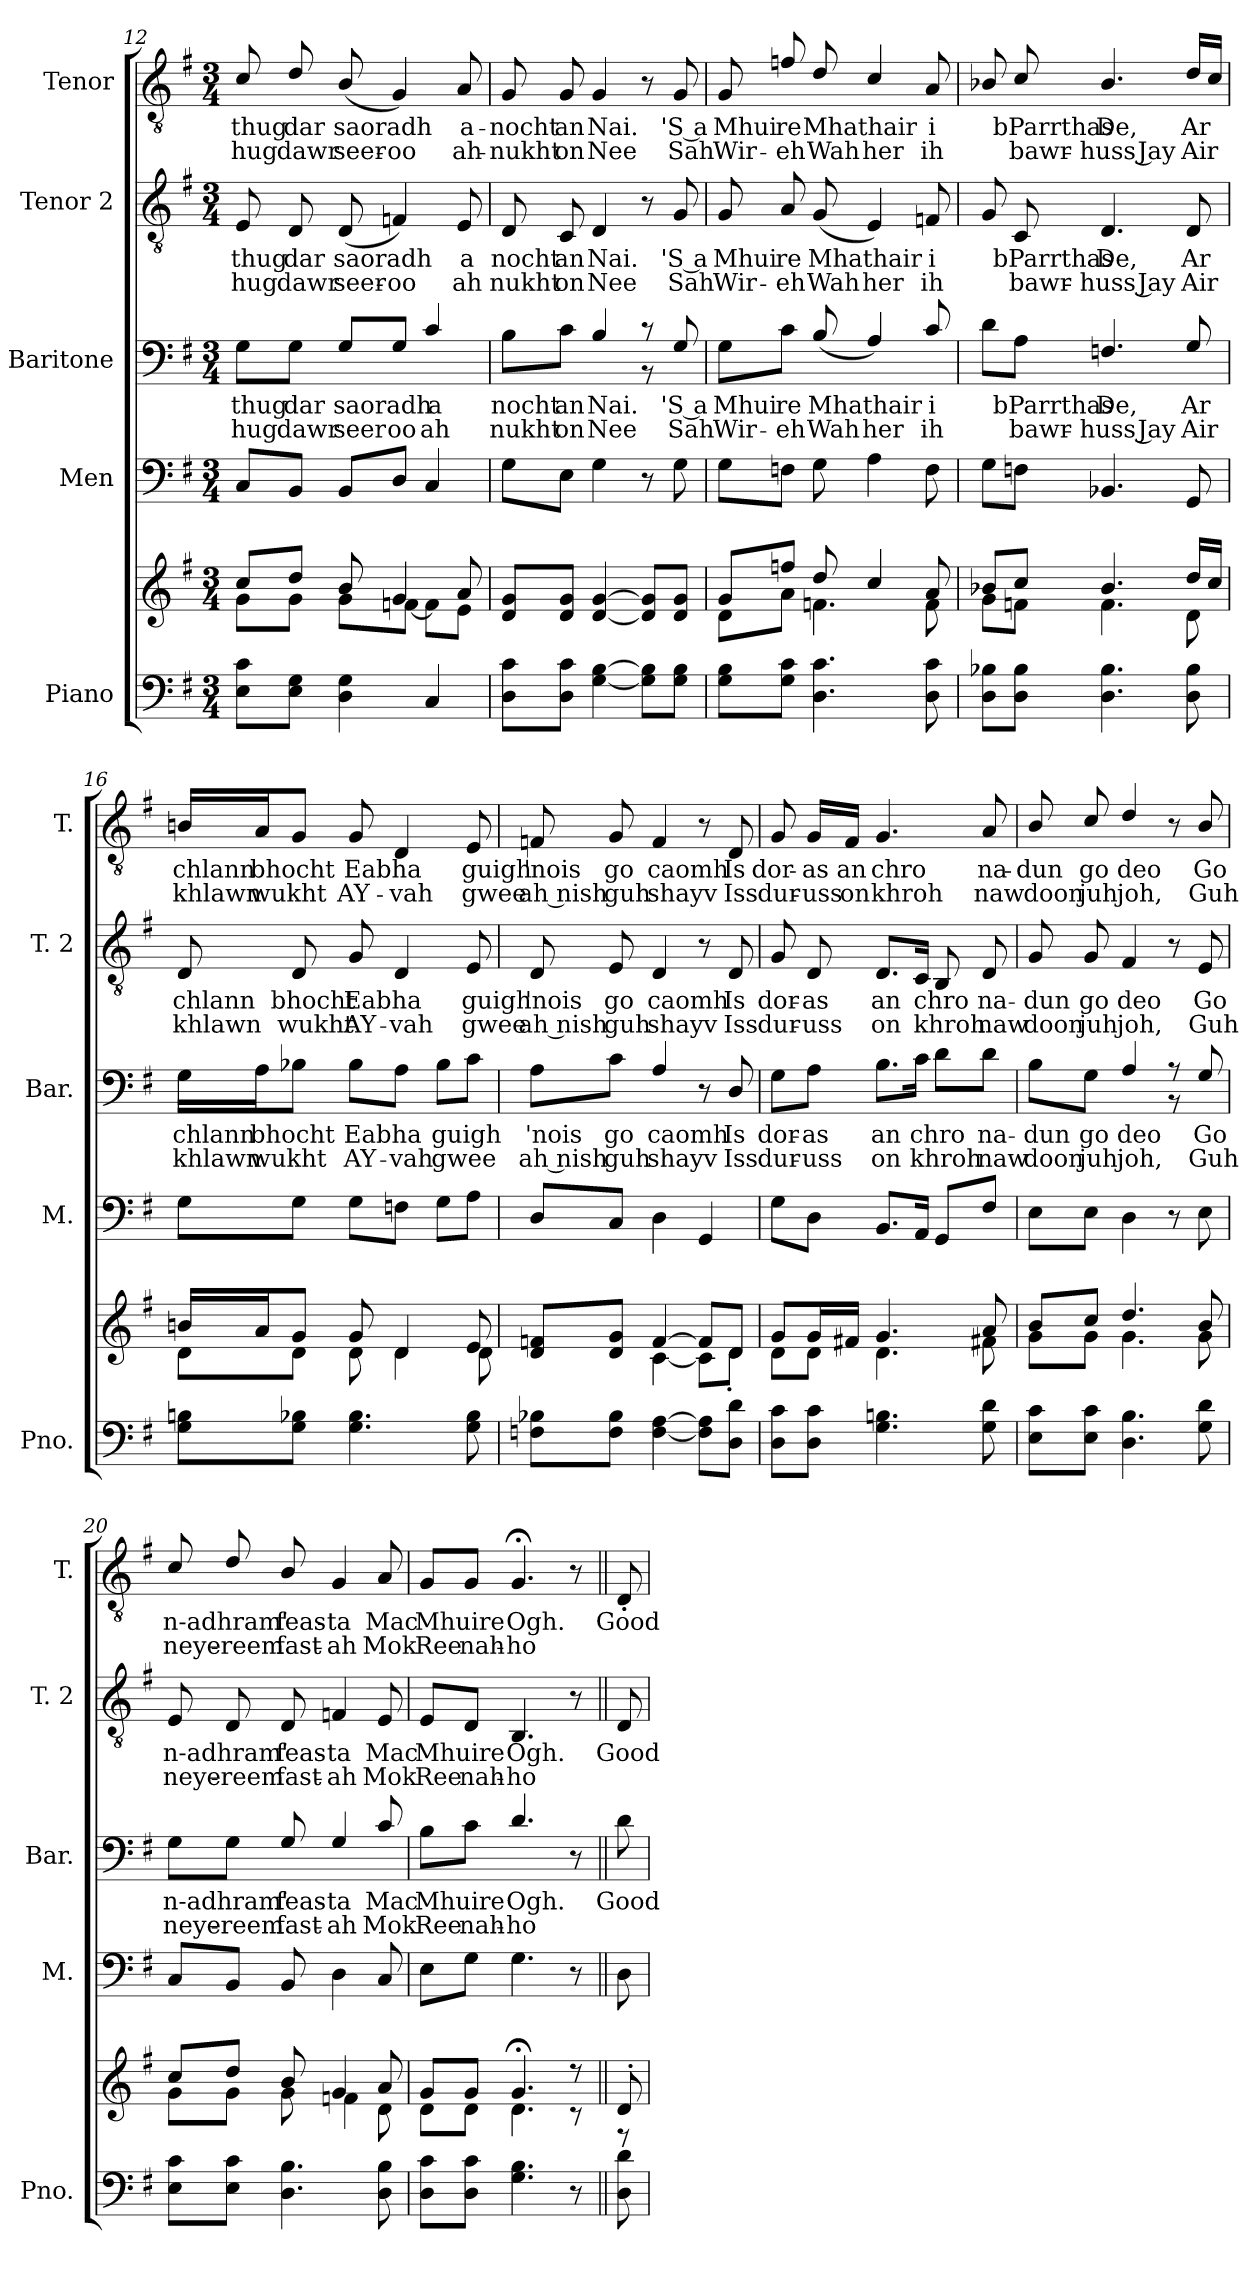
**kern	**kern	**kern	**kern	**text	**text	**kern	**text	**text	**kern	**text	**text
*part5	*part5	*part4	*part3	*part3	*part3	*part2	*part2	*part2	*part1	*part1	*part1
*staff6	*staff5	*staff4	*staff3	*staff3	*staff3	*staff2	*staff2	*staff2	*staff1	*staff1	*staff1
*I"Piano	*	*I"Men	*I"Baritone	*	*	*I"Tenor 2	*	*	*I"Tenor	*	*
*I'Pno.	*	*I'M.	*I'Bar.	*	*	*I'T. 2	*	*	*I'T.	*	*
*clefF4	*clefG2	*clefF4	*clefF4	*	*	*clefGv2	*	*	*clefGv2	*	*
*k[f#]	*k[f#]	*k[f#]	*k[f#]	*	*	*k[f#]	*	*	*k[f#]	*	*
*G:	*G:	*G:	*G:	*	*	*G:	*	*	*G:	*	*
*M3/4	*M3/4	*M3/4	*M3/4	*	*	*M3/4	*	*	*M3/4	*	*
=12	=12	=12	=12	=12	=12	=12	=12	=12	=12	=12	=12
*	*^	*	*	*	*	*	*	*	*	*	*
!	!	!	!	!	!LO:LY:b	!LO:LY:b	!	!LO:LY:b	!LO:LY:b	!	!LO:LY:b	!LO:LY:b
8E\ 8c\L	8cc/L	8g\L	8C/L	8G\L	thug	hug	8E/	thug	hug	8c/	thug	hug
!	!	!	!	!	!LO:LY:b	!LO:LY:b	!	!LO:LY:b	!LO:LY:b	!	!LO:LY:b	!LO:LY:b
8E\ 8G\J	8dd/J	8g\J	8BB/J	8G\J	dar	dawr	8D/	dar	dawr	8d/	dar	dawr
!	!	!	!	!	!LO:LY:b	!LO:LY:b	!	!LO:LY:b	!LO:LY:b	!	!LO:LY:b	!LO:LY:b
4D\ 4G\	8b/	8g\L	8BB/L	8G/L	saoradh	seer	(<8D/	saoradh	seer-	(8B/	saoradh	seer-
!	!	!	!	!	!	!LO:LY:b	!	!	!LO:LY:b	!	!	!LO:LY:b
.	4g/	[8fn\J	8D/J	8G/J	.	-oo	4Fn/)	.	-oo	4G/)	.	-oo
!	!	!	!	!	!LO:LY:b	!LO:LY:b	!	!	!	!	!	!
4C/	.	8f\L]	4C/	4c/	a	ah	.	.	.	.	.	.
!	!	!	!	!	!	!	!	!LO:LY:b	!LO:LY:b	!	!LO:LY:b	!LO:LY:b
.	8a/	8e\J	.	.	.	.	8E/	a	ah	8A/	a-	ah-
!!LO:PB:g=z
=13	=13	=13	=13	=13	=13	=13	=13	=13	=13	=13	=13	=13
!	!	!	!	!	!LO:LY:b	!LO:LY:b	!	!LO:LY:b	!LO:LY:b	!	!LO:LY:b	!LO:LY:b
*	*v	*v	*	*^	*	*	*	*	*	*	*	*
8D\ 8c\L	8d/ 8g/L	8G\L	8B\L	2ryy	-nocht	-nukht	8D/	-nocht	-nukht	8G/	-nocht	-nukht
!	!	!	!	!	!LO:LY:b	!LO:LY:b	!	!LO:LY:b	!LO:LY:b	!	!LO:LY:b	!LO:LY:b
8D\ 8c\J	8d/ 8g/J	8E\J	8c\J	.	an	on	8C/	an	on	8G/	an	on
!	!	!	!	!	!LO:LY:b	!LO:LY:b	!	!LO:LY:b	!LO:LY:b	!	!LO:LY:b	!LO:LY:b
[4G\ [4B\	[4d/ [4g/	4G\	4B/	.	Nai.	Nee	4D/	Nai.	Nee	4G/	Nai.	Nee
8G\] 8B\]L	8d/] 8g/]L	8r	8r	8r	.	.	8r	.	.	8r	.	.
!	!	!	!	!	!LO:LY:b	!LO:LY:b	!	!LO:LY:b	!LO:LY:b	!	!LO:LY:b	!LO:LY:b
8G\ 8B\J	8d/ 8g/J	8G\	8G/	8ryy	'S a	Sah	8G/	'S a	Sah	8G/	'S a	Sah
=14	=14	=14	=14	=14	=14	=14	=14	=14	=14	=14	=14	=14
*	*^	*	*	*	*	*	*	*	*	*	*	*
!	!	!	!	!	!	!LO:LY:b	!LO:LY:b	!	!LO:LY:b	!LO:LY:b	!	!LO:LY:b	!LO:LY:b
*	*	*	*	*v	*v	*	*	*	*	*	*	*	*
8G\ 8B\L	8g/L	8d\L	8G\L	8G\L	Mhui	Wir-	8G/	Mhui	Wir-	8G/	Mhui	Wir-
!	!	!	!	!	!LO:LY:b	!LO:LY:b	!	!LO:LY:b	!LO:LY:b	!	!LO:LY:b	!LO:LY:b
8G\ 8c\J	8ffn/J	8a\J	8Fn\J	8c\J	re	-eh	8A/	re	-eh	8fn/	re	-eh
!	!	!	!	!	!LO:LY:b	!LO:LY:b	!	!LO:LY:b	!LO:LY:b	!	!LO:LY:b	!LO:LY:b
4.D\ 4.c\	8dd/	4.fn\	8G\	(8B/	Mhathair	Wah	(<8G/	Mhathair	Wah	8d/	Mhathair	Wah
!	!	!	!	!	!	!LO:LY:b	!	!	!LO:LY:b	!	!	!LO:LY:b
.	4cc/	.	4A\	4A/)	.	her	4E/)	.	her	4c/	.	her
!	!	!	!	!	!LO:LY:b	!LO:LY:b	!	!LO:LY:b	!LO:LY:b	!	!LO:LY:b	!LO:LY:b
8D\ 8c\	8a/	8f\	8F\	8c/	i	ih	8Fn/	i	ih	8A/	i	ih
=15	=15	=15	=15	=15	=15	=15	=15	=15	=15	=15	=15	=15
8D\ 8B-X\L	8b-X/L	8g\L	8G\L	8d\L	.	.	8G/	.	.	8B-X/	.	.
!	!	!	!	!	!LO:LY:b	!LO:LY:b	!	!LO:LY:b	!LO:LY:b	!	!LO:LY:b	!LO:LY:b
8D\ 8B-\J	8cc/J	8fn\J	8Fn\J	8A\J	bParrthas	bawr-	8C/	bParrthas	bawr-	8c/	bParrthas	bawr-
!	!	!	!	!	!LO:LY:b	!LO:LY:b	!	!LO:LY:b	!LO:LY:b	!	!LO:LY:b	!LO:LY:b
4.D\ 4.B-\	4.b-/	4.f\	4.BB-X/	4.Fn/	De,	huss Jay	4.D/	De,	huss Jay	4.B-/	De,	huss Jay
!	!	!	!	!	!LO:LY:b	!LO:LY:b	!	!LO:LY:b	!LO:LY:b	!	!LO:LY:b	!LO:LY:b
8D\ 8B-\	16dd/LL	8d\	8GG/	8G/	Ar	Air	8D/	Ar	Air	16d/LL	Ar	Air
.	16cc/JJ	.	.	.	.	.	.	.	.	16c/JJ	.	.
=16	=16	=16	=16	=16	=16	=16	=16	=16	=16	=16	=16	=16
!	!	!	!	!	!LO:LY:b	!LO:LY:b	!	!LO:LY:b	!LO:LY:b	!	!LO:LY:b	!LO:LY:b
8G\ 8Bn\L	16bn/LL	8d\L	8G\L	16G\LL	chlann	khlawn	8D/	chlann	khlawn	16Bn/LL	chlann	khlawn
!	!	!	!	!	!LO:LY:b	!LO:LY:b	!	!	!	!	!LO:LY:b	!LO:LY:b
.	16a/J	.	.	16A\J	bhocht	wukht	.	.	.	16A/J	bhocht	wukht
!	!	!	!	!	!	!	!	!LO:LY:b	!LO:LY:b	!	!	!
8G\ 8B-X\J	8g/J	8d\J	8G\J	8B-X\J	.	.	8D/	bhocht	wukht	8G/J	.	.
!	!	!	!	!	!LO:LY:b	!LO:LY:b	!	!LO:LY:b	!LO:LY:b	!	!LO:LY:b	!LO:LY:b
4.G\ 4.B-\	8g/	8d\	8G\L	8B-\L	Eabha	AY-	8G/	Eabha	AY-	8G/	Eabha	AY-
!	!	!	!	!	!	!LO:LY:b	!	!	!LO:LY:b	!	!	!LO:LY:b
.	4d/	4d\	8Fn\J	8A\J	.	-vah	4D/	.	-vah	4D/	.	-vah
!	!	!	!	!	!LO:LY:b	!LO:LY:b	!	!	!	!	!	!
.	.	.	8G\L	8B-\L	guigh	gwee	.	.	.	.	.	.
!	!	!	!	!	!	!	!	!LO:LY:b	!LO:LY:b	!	!LO:LY:b	!LO:LY:b
8G\ 8B-\	8e/	8d\	8A\J	8c\J	.	.	8E/	guigh	gwee	8E/	guigh	gwee
!!LO:LB:g=z
=17	=17	=17	=17	=17	=17	=17	=17	=17	=17	=17	=17	=17
!	!	!	!	!	!LO:LY:b	!LO:LY:b	!	!LO:LY:b	!LO:LY:b	!	!LO:LY:b	!LO:LY:b
8Fn\ 8B-X\L	8d/ 8fn/L	4ryy	8D/L	8A\L	'nois	ah nish	8D/	'nois	ah nish	8Fn/	'nois	ah nish
!	!	!	!	!	!LO:LY:b	!LO:LY:b	!	!LO:LY:b	!LO:LY:b	!	!LO:LY:b	!LO:LY:b
8F\ 8B-\J	8d/ 8g/J	.	8C/J	8c\J	go	guh	8E/	go	guh	8G/	go	guh
!	!	!	!	!	!LO:LY:b	!LO:LY:b	!	!LO:LY:b	!LO:LY:b	!	!LO:LY:b	!LO:LY:b
[4F\ [4A\	[4f/	[4c\	4D\	4A/	caomh	shayv	4D/	caomh	shayv	4F/	caomh	shayv
8F\] 8A\]L	8f/L]	8c\L]	4GG/	8r	.	.	8r	.	.	8r	.	.
!	!	!	!	!	!LO:LY:b	!LO:LY:b	!	!LO:LY:b	!LO:LY:b	!	!LO:LY:b	!LO:LY:b
8D\ 8d\J	8d/J	8d'\J	.	8D/	Is	Iss	8D/	Is	Iss	8D/	Is	Iss
=18	=18	=18	=18	=18	=18	=18	=18	=18	=18	=18	=18	=18
!	!	!	!	!	!LO:LY:b	!LO:LY:b	!	!LO:LY:b	!LO:LY:b	!	!LO:LY:b	!LO:LY:b
8D\ 8c\L	8g/L	8d\L	8G\L	8G\L	dor-	dur-	8G/	dor-	dur-	8G/	dor-	dur-
!	!	!	!	!	!LO:LY:b	!LO:LY:b	!	!LO:LY:b	!LO:LY:b	!	!LO:LY:b	!LO:LY:b
8D\ 8c\J	16g/L	8d\J	8D\J	8A\J	-as	-uss	8D/	-as	-uss	16G/LL	-as	-uss
!	!	!	!	!	!	!	!	!	!	!	!LO:LY:b	!LO:LY:b
.	16f#X/JJ	.	.	.	.	.	.	.	.	16F#/JJ	an	on
!	!	!	!	!	!LO:LY:b	!LO:LY:b	!	!LO:LY:b	!LO:LY:b	!	!LO:LY:b	!LO:LY:b
4.G\ 4.Bn\	4.g/	4.d\	8.BB/L	8.B\L	an	on	8.D/L	an	on	4.G/	chro	khroh
!	!	!	!	!	!LO:LY:b	!LO:LY:b	!	!	!	!	!	!
.	.	.	16AA/Jk	16c\Jk	chro	khroh	16C/Jk	.	.	.	.	.
!	!	!	!	!	!	!	!	!LO:LY:b	!LO:LY:b	!	!	!
.	.	.	8GG/L	8d\L	.	.	8BB/	chro	khroh	.	.	.
!	!	!	!	!	!LO:LY:b	!LO:LY:b	!	!LO:LY:b	!LO:LY:b	!	!LO:LY:b	!LO:LY:b
8G\ 8d\	8a/	8f#X\	8F#/J	8d\J	na-	naw	8D/	na-	naw	8A/	na-	naw
=19	=19	=19	=19	=19	=19	=19	=19	=19	=19	=19	=19	=19
!	!	!	!	!	!LO:LY:b	!LO:LY:b	!	!LO:LY:b	!LO:LY:b	!	!LO:LY:b	!LO:LY:b
*	*	*	*	*^	*	*	*	*	*	*	*	*
8E\ 8c\L	8b/L	8g\L	8E\L	8B\L	2ryy	-dun	doon	8G/	-dun	doon	8B/	-dun	doon
!	!	!	!	!	!	!LO:LY:b	!LO:LY:b	!	!LO:LY:b	!LO:LY:b	!	!LO:LY:b	!LO:LY:b
8E\ 8c\J	8cc/J	8g\J	8E\J	8G\J	.	go	juh	8G/	go	juh	8c/	go	juh
!	!	!	!	!	!	!LO:LY:b	!LO:LY:b	!	!LO:LY:b	!LO:LY:b	!	!LO:LY:b	!LO:LY:b
4.D\ 4.B\	4.dd/	4.g\	4D\	4A/	.	deo	joh,	4F#/	deo	joh,	4d/	deo	joh,
.	.	.	8r	8r	8r	.	.	8r	.	.	8r	.	.
!	!	!	!	!	!	!LO:LY:b	!LO:LY:b	!	!LO:LY:b	!LO:LY:b	!	!LO:LY:b	!LO:LY:b
8G\ 8d\	8b/	8g\	8E\	8G/	8ryy	Go	Guh	8E/	Go	Guh	8B/	Go	Guh
=20	=20	=20	=20	=20	=20	=20	=20	=20	=20	=20	=20	=20	=20
!	!	!	!	!	!	!LO:LY:b	!LO:LY:b	!	!LO:LY:b	!LO:LY:b	!	!LO:LY:b	!LO:LY:b
*	*	*	*	*v	*v	*	*	*	*	*	*	*	*
8E\ 8c\L	8cc/L	8g\L	8C/L	8G\L	n-adhram'	neye-	8E/	n-adhram'	neye-	8c/	n-adhram'	neye-
!	!	!	!	!	!	!LO:LY:b	!	!	!LO:LY:b	!	!	!LO:LY:b
8E\ 8c\J	8dd/J	8g\J	8BB/J	8G\J	.	-reem	8D/	.	-reem	8d/	.	-reem
!	!	!	!	!	!LO:LY:b	!LO:LY:b	!	!LO:LY:b	!LO:LY:b	!	!LO:LY:b	!LO:LY:b
4.D\ 4.B\	8b/	8g\	8BB/	8G/	feas-	fast-	8D/	feas-	fast-	8B/	feas-	fast-
!	!	!	!	!	!LO:LY:b	!LO:LY:b	!	!LO:LY:b	!LO:LY:b	!	!LO:LY:b	!LO:LY:b
.	4g/	4fn\	4D\	4G/	-ta	-ah	4Fn/	-ta	-ah	4G/	-ta	-ah
!	!	!	!	!	!LO:LY:b	!LO:LY:b	!	!LO:LY:b	!LO:LY:b	!	!LO:LY:b	!LO:LY:b
8D\ 8B\	8a/	8d\	8C/	8c/	Mac	Mok	8E/	Mac	Mok	8A/	Mac	Mok
=21	=21	=21	=21	=21	=21	=21	=21	=21	=21	=21	=21	=21
!	!	!	!	!	!LO:LY:b	!LO:LY:b	!	!LO:LY:b	!LO:LY:b	!	!LO:LY:b	!LO:LY:b
8D\ 8c\L	8g/L	8d\L	8E\L	8B\L	Mhuire	Ree	8E/L	Mhuire	Ree	8G/L	Mhuire	Ree
!	!	!	!	!	!	!LO:LY:b	!	!	!LO:LY:b	!	!	!LO:LY:b
8D\ 8c\J	8g/J	8d\J	8G\J	8c\J	.	nah-	8D/J	.	nah-	8G/J	.	nah-
!	!	!	!	!	!LO:LY:b	!LO:LY:b	!	!LO:LY:b	!LO:LY:b	!	!LO:LY:b	!LO:LY:b
4.G\ 4.B\	4.g;</	4.d\	4.G\	4.d/	Ogh.	-ho	4.BB/	Ogh.	-ho	4.G;</	Ogh.	-ho
8r	8r	8r	8r	8r	.	.	8r	.	.	8r	.	.
!!LO:PB:g=z
=21X1||	=21X1||	=21X1||	=21X1||	=21X1||	=21X1||	=21X1||	=21X1||	=21X1||	=21X1||	=21X1||	=21X1||	=21X1||
!	!	!	!	!	!LO:LY:b	!	!	!LO:LY:b	!	!	!LO:LY:b	!
8D\ 8d\	8d'/	8r	8D\	8d\	Good	.	8D/	Good	.	8D'/	Good	.
*	*v	*v	*	*	*	*	*	*	*	*	*	*
=	=	=	=	=	=	=	=	=	=	=	=
*-	*-	*-	*-	*-	*-	*-	*-	*-	*-	*-	*-
